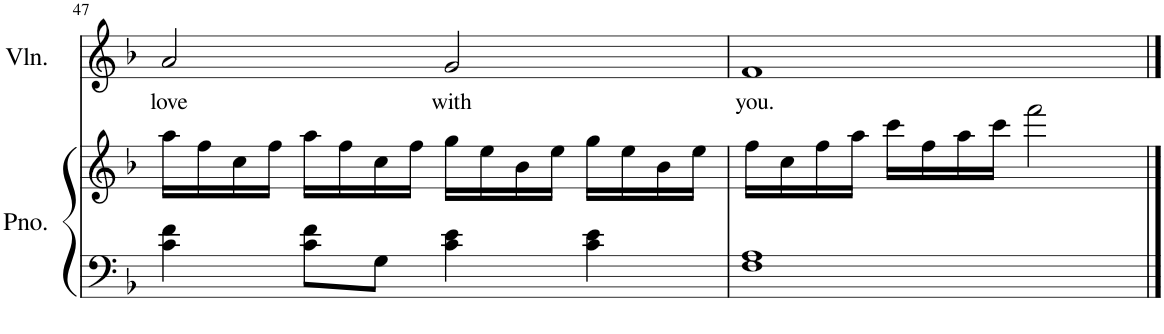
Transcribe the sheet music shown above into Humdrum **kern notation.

**kern	**kern	**kern	**text
*part2	*part2	*part1	*part1
*staff3	*staff2	*staff1	*staff1
*I"Piano	*	*I"Violin	*
*I'Pno.	*	*I'Vln.	*
!!LO:PB:g=z
*clefF4	*clefG2	*clefG2	*
*k[b-]	*k[b-]	*k[b-]	*
*M4/4	*M4/4	*M4/4	*
=47	=47	=47	=47
!	!	!	!LO:LY:b
4c\ 4f\	16aa\LL	2a/	love
.	16ff\	.	.
.	16cc\	.	.
.	16ff\JJ	.	.
8c\ 8f\L	16aa\LL	.	.
.	16ff\	.	.
8G\J	16cc\	.	.
.	16ff\JJ	.	.
!	!	!	!LO:LY:b
4c\ 4e\	16gg\LL	2g/	with
.	16ee\	.	.
.	16b-\	.	.
.	16ee\JJ	.	.
4c\ 4e\	16gg\LL	.	.
.	16ee\	.	.
.	16b-\	.	.
.	16ee\JJ	.	.
=48	=48	=48	=48
!	!	!	!LO:LY:b
1F 1A	16ff\LL	1f	you.
.	16cc\	.	.
.	16ff\	.	.
.	16aa\JJ	.	.
.	16ccc\LL	.	.
.	16ff\	.	.
.	16aa\	.	.
.	16ccc\JJ	.	.
.	2fff\	.	.
==	==	==	==
*-	*-	*-	*-
